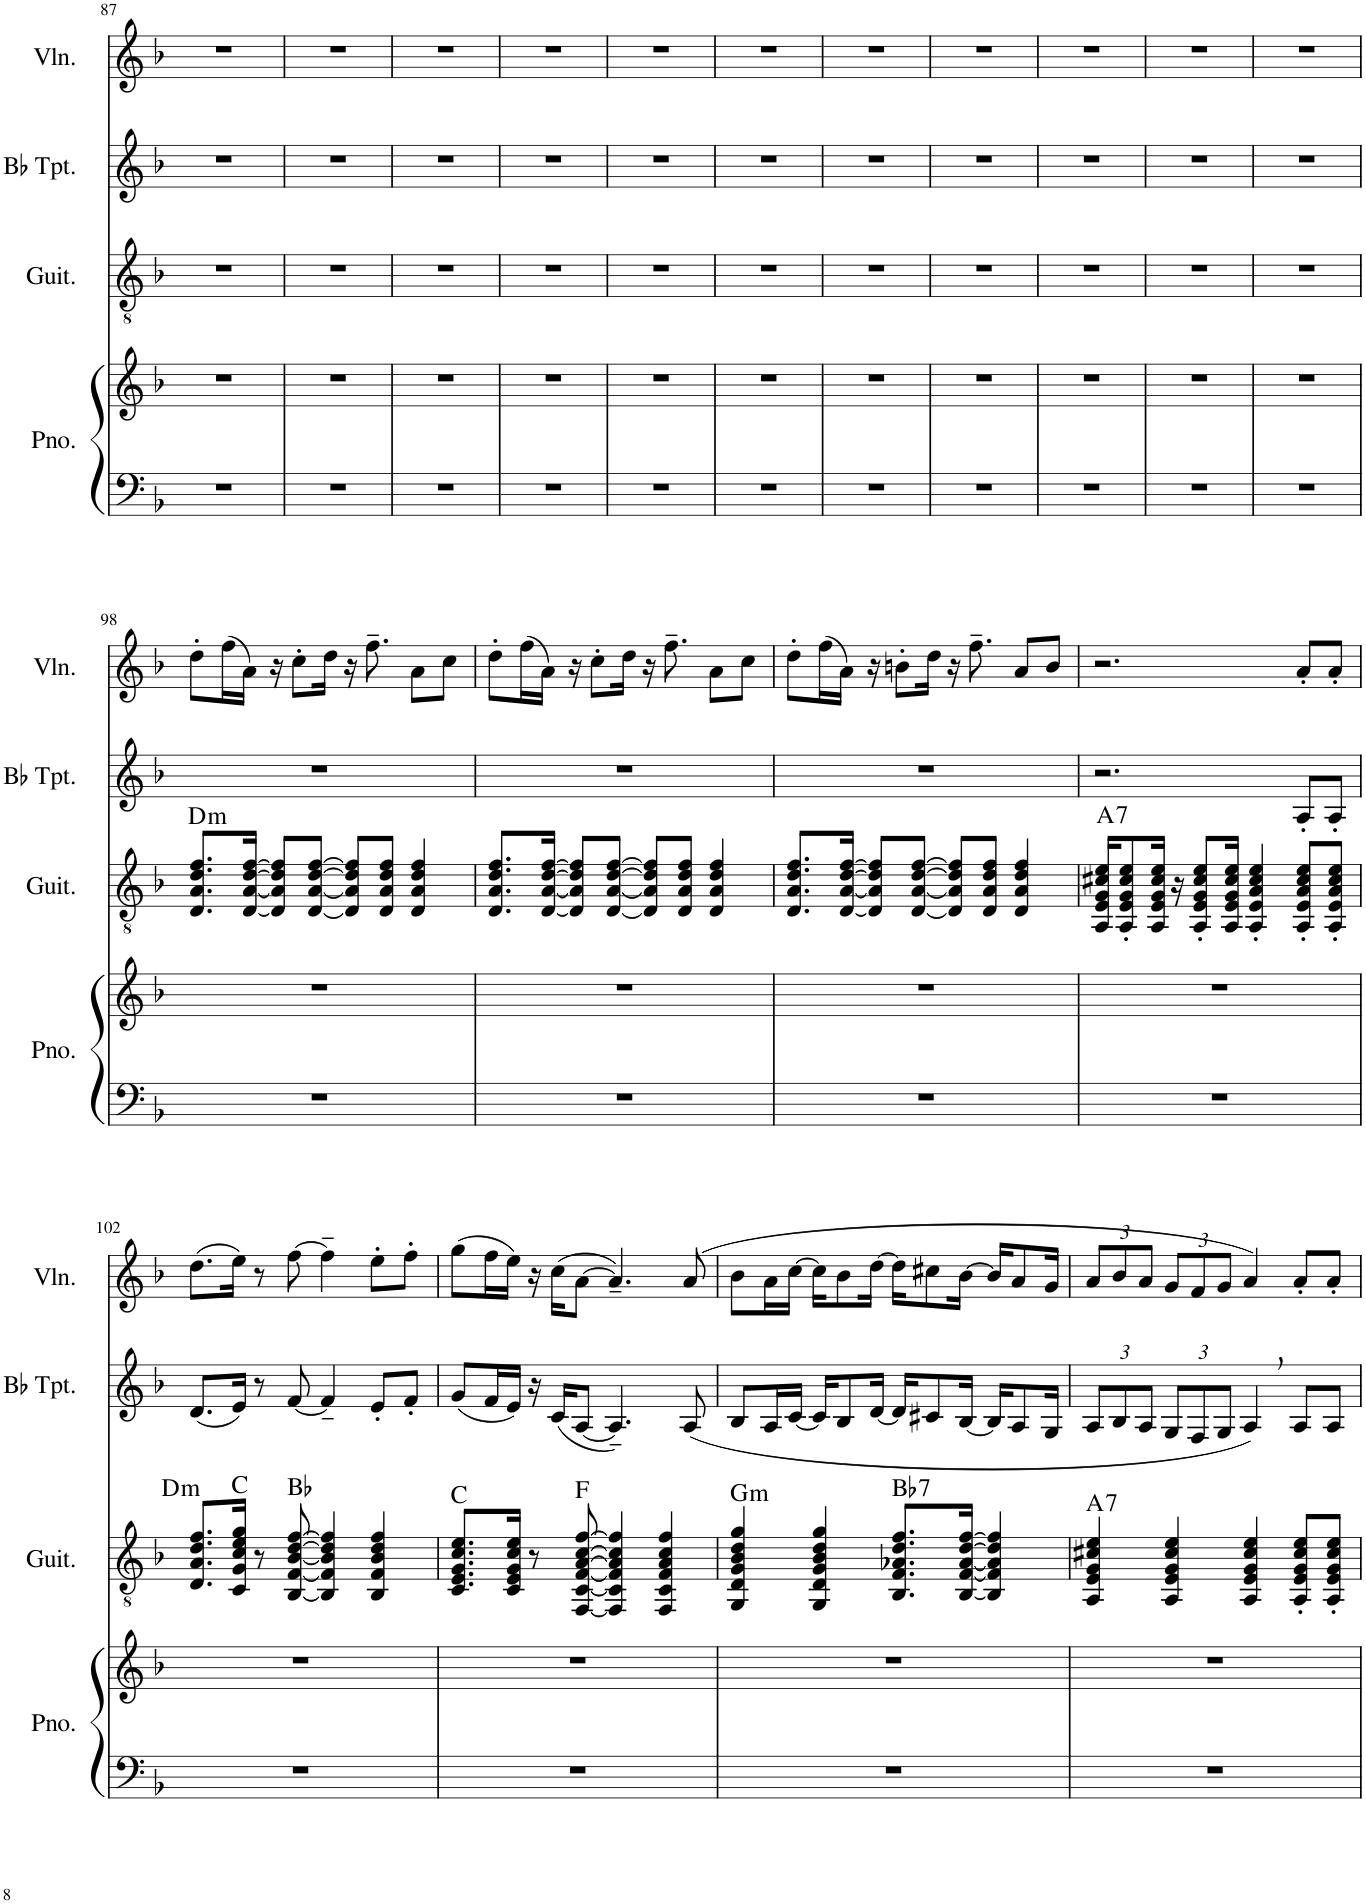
**kern	**kern	**kern	**harte	**kern	**kern
*part4	*part4	*part3	*part3	*part2	*part1
*staff5	*staff4	*staff3	*	*staff2	*staff1
*I"Piano	*	*I"Acoustic Guitar	*	*I"Bb Trumpet	*I"Violin
*I'Pno.	*	*I'Guit.	*	*I'Bb Tpt.	*I'Vln.
!!LO:PB:g=z
*clefF4	*clefG2	*clefGv2	*	*clefG2	*clefG2
*	*	*	*	*ITrd1c2	*
*k[b-]	*k[b-]	*k[b-]	*	*k[b-]	*k[b-]
*M4/4	*M4/4	*M4/4	*	*M4/4	*M4/4
=87	=87	=87	=87	=87	=87
1r	1r	1r	.	1r	1r
=88	=88	=88	=88	=88	=88
1r	1r	1r	.	1r	1r
=89	=89	=89	=89	=89	=89
1r	1r	1r	.	1r	1r
=90	=90	=90	=90	=90	=90
1r	1r	1r	.	1r	1r
=91	=91	=91	=91	=91	=91
1r	1r	1r	.	1r	1r
=92	=92	=92	=92	=92	=92
1r	1r	1r	.	1r	1r
=93	=93	=93	=93	=93	=93
1r	1r	1r	.	1r	1r
=94	=94	=94	=94	=94	=94
1r	1r	1r	.	1r	1r
=95	=95	=95	=95	=95	=95
1r	1r	1r	.	1r	1r
=96	=96	=96	=96	=96	=96
1r	1r	1r	.	1r	1r
=97	=97	=97	=97	=97	=97
1r	1r	1r	.	1r	1r
!!LO:LB:g=z
=98	=98	=98	=98	=98	=98
!	!	!	!LO:H:kt=m	!	!
1r	1r	8.D/ 8.A/ 8.d/ 8.f/L	D:min	1r	8dd'\L
.	.	.	.	.	(16ff\L
.	.	[16D/ [16A/ [16d/ [16f/Jk	.	.	16a\JJ)
.	.	8D/] 8A/] 8d/] 8f/]L	.	.	16r
.	.	.	.	.	8cc'\L
.	.	[8D/ [8A/ [8d/ [8f/J	.	.	.
.	.	.	.	.	16dd\Jk
.	.	8D/] 8A/] 8d/] 8f/]L	.	.	16r
.	.	.	.	.	8.ff~\
.	.	8D/ 8A/ 8d/ 8f/J	.	.	.
.	.	4D/ 4A/ 4d/ 4f/	.	.	8a\L
.	.	.	.	.	8cc\J
=99	=99	=99	=99	=99	=99
1r	1r	8.D/ 8.A/ 8.d/ 8.f/L	.	1r	8dd'\L
.	.	.	.	.	(16ff\L
.	.	[16D/ [16A/ [16d/ [16f/Jk	.	.	16a\JJ)
.	.	8D/] 8A/] 8d/] 8f/]L	.	.	16r
.	.	.	.	.	8cc'\L
.	.	[8D/ [8A/ [8d/ [8f/J	.	.	.
.	.	.	.	.	16dd\Jk
.	.	8D/] 8A/] 8d/] 8f/]L	.	.	16r
.	.	.	.	.	8.ff~\
.	.	8D/ 8A/ 8d/ 8f/J	.	.	.
.	.	4D/ 4A/ 4d/ 4f/	.	.	8a\L
.	.	.	.	.	8cc\J
=100	=100	=100	=100	=100	=100
1r	1r	8.D/ 8.A/ 8.d/ 8.f/L	.	1r	8dd'\L
.	.	.	.	.	(16ff\L
.	.	[16D/ [16A/ [16d/ [16f/Jk	.	.	16a\JJ)
.	.	8D/] 8A/] 8d/] 8f/]L	.	.	16r
.	.	.	.	.	8bn'\L
.	.	[8D/ [8A/ [8d/ [8f/J	.	.	.
.	.	.	.	.	16dd\Jk
.	.	8D/] 8A/] 8d/] 8f/]L	.	.	16r
.	.	.	.	.	8.ff~\
.	.	8D/ 8A/ 8d/ 8f/J	.	.	.
.	.	4D/ 4A/ 4d/ 4f/	.	.	8a/L
.	.	.	.	.	8b/J
=101	=101	=101	=101	=101	=101
!	!	!	!LO:H:kt=7	!	!
1r	1r	16AA/ 16E/ 16G/ 16c#X/ 16e/KL	A:7	2.r	2.r
.	.	8AA/' 8E/' 8G/' 8c#/' 8e/'	.	.	.
.	.	16AA/ 16E/ 16G/ 16c#/ 16e/Jk	.	.	.
.	.	16r	.	.	.
.	.	8AA/' 8E/' 8G/' 8c#/' 8e/'L	.	.	.
.	.	16AA/ 16E/ 16G/ 16c#/ 16e/Jk	.	.	.
.	.	4AA/' 4E/' 4A/' 4c#/' 4e/'	.	.	.
.	.	8AA/' 8E/' 8A/' 8c#/' 8e/'L	.	8A'/L	8a'/L
.	.	8AA/' 8E/' 8A/' 8c#/' 8e/'J	.	8A'/J	8a'/J
!!LO:LB:g=z
=102	=102	=102	=102	=102	=102
!	!	!	!LO:H:kt=m	!	!
1r	1r	8.D/ 8.A/ 8.d/ 8.f/L	D:min	(8.d/L	(8.dd\L
.	.	16C/ 16G/ 16c/ 16e/ 16g/Jk	C:maj	16e/Jk)	16ee\Jk)
.	.	8r	.	8r	8r
.	.	[8BB-/ [8F/ [8B-/ [8d/ [8f/	Bb:maj	[8f/	[8ff\
.	.	4BB-/] 4F/] 4B-/] 4d/] 4f/]	.	4f~/]	4ff~\]
.	.	4BB-/ 4F/ 4B-/ 4d/ 4f/	.	8e'/L	8ee'\L
.	.	.	.	8f'/J	8ff'\J
=103	=103	=103	=103	=103	=103
1r	1r	8.C/ 8.E/ 8.G/ 8.c/ 8.e/L	C:maj	(8g/L	(8gg\L
.	.	.	.	16f/L	16ff\L
.	.	16C/ 16E/ 16G/ 16c/ 16e/Jk	.	16e/JJ)	16ee\JJ)
.	.	8r	.	16r	16r
.	.	.	.	(16c/KL	(16cc\KL
.	.	[8FF/ [8C/ [8F/ [8A/ [8c/ [8f/	F:maj	[8A/J	[8a\J
.	.	4FF/] 4C/] 4F/] 4A/] 4c/] 4f/]	.	4.A~/])	4.a~/])
.	.	4FF/ 4C/ 4F/ 4A/ 4c/ 4f/	.	.	.
.	.	.	.	(8A/	(8a/
=104	=104	=104	=104	=104	=104
!	!	!	!LO:H:kt=m	!	!
1r	1r	4GG/ 4D/ 4G/ 4B-/ 4d/ 4g/	G:min	8B-/L	8b-\L
.	.	.	.	16A/L	16a\L
.	.	.	.	[16c/JJ	[16cc\JJ
.	.	4GG/ 4D/ 4G/ 4B-/ 4d/ 4g/	.	16c/KL]	16cc\KL]
.	.	.	.	8B-/	8b-\
.	.	.	.	[16d/Jk	[16dd\Jk
!	!	!	!LO:H:kt=7	!	!
.	.	8.BB-/ 8.F/ 8.A-X/ 8.d/ 8.f/L	Bb:7	16d/KL]	16dd\KL]
.	.	.	.	8c#X/	8cc#X\
.	.	[16BB-/ [16F/ [16A-/ [16d/ [16f/Jk	.	[16B-/Jk	[16b-\Jk
.	.	4BB-/] 4F/] 4A-/] 4d/] 4f/]	.	16B-/KL]	16b-/KL]
.	.	.	.	8A/	8a/
.	.	.	.	16G/Jk	16g/Jk
=105	=105	=105	=105	=105	=105
*	*	*	*	*Xbrackettup	*Xbrackettup
!	!	!	!LO:H:kt=7	!	!
1r	1r	4AA/ 4E/ 4G/ 4c#X/ 4e/	A:7	12A/L	12a/L
.	.	.	.	12B-/	12b-/
.	.	.	.	12A/J	12a/J
.	.	4AA/ 4E/ 4G/ 4c#/ 4e/	.	12G/L	12g/L
.	.	.	.	12F/	12f/
.	.	.	.	12G/J	12g/J
.	.	4AA/ 4E/ 4G/ 4c#/ 4e/	.	4A,/)	4a/)
.	.	8AA/' 8E/' 8G/' 8c#/' 8e/'L	.	8A/L	8a'/L
.	.	8AA/' 8E/' 8G/' 8c#/' 8e/'J	.	8A/J	8a'/J
=	=	=	=	=	=
*-	*-	*-	*-	*-	*-
